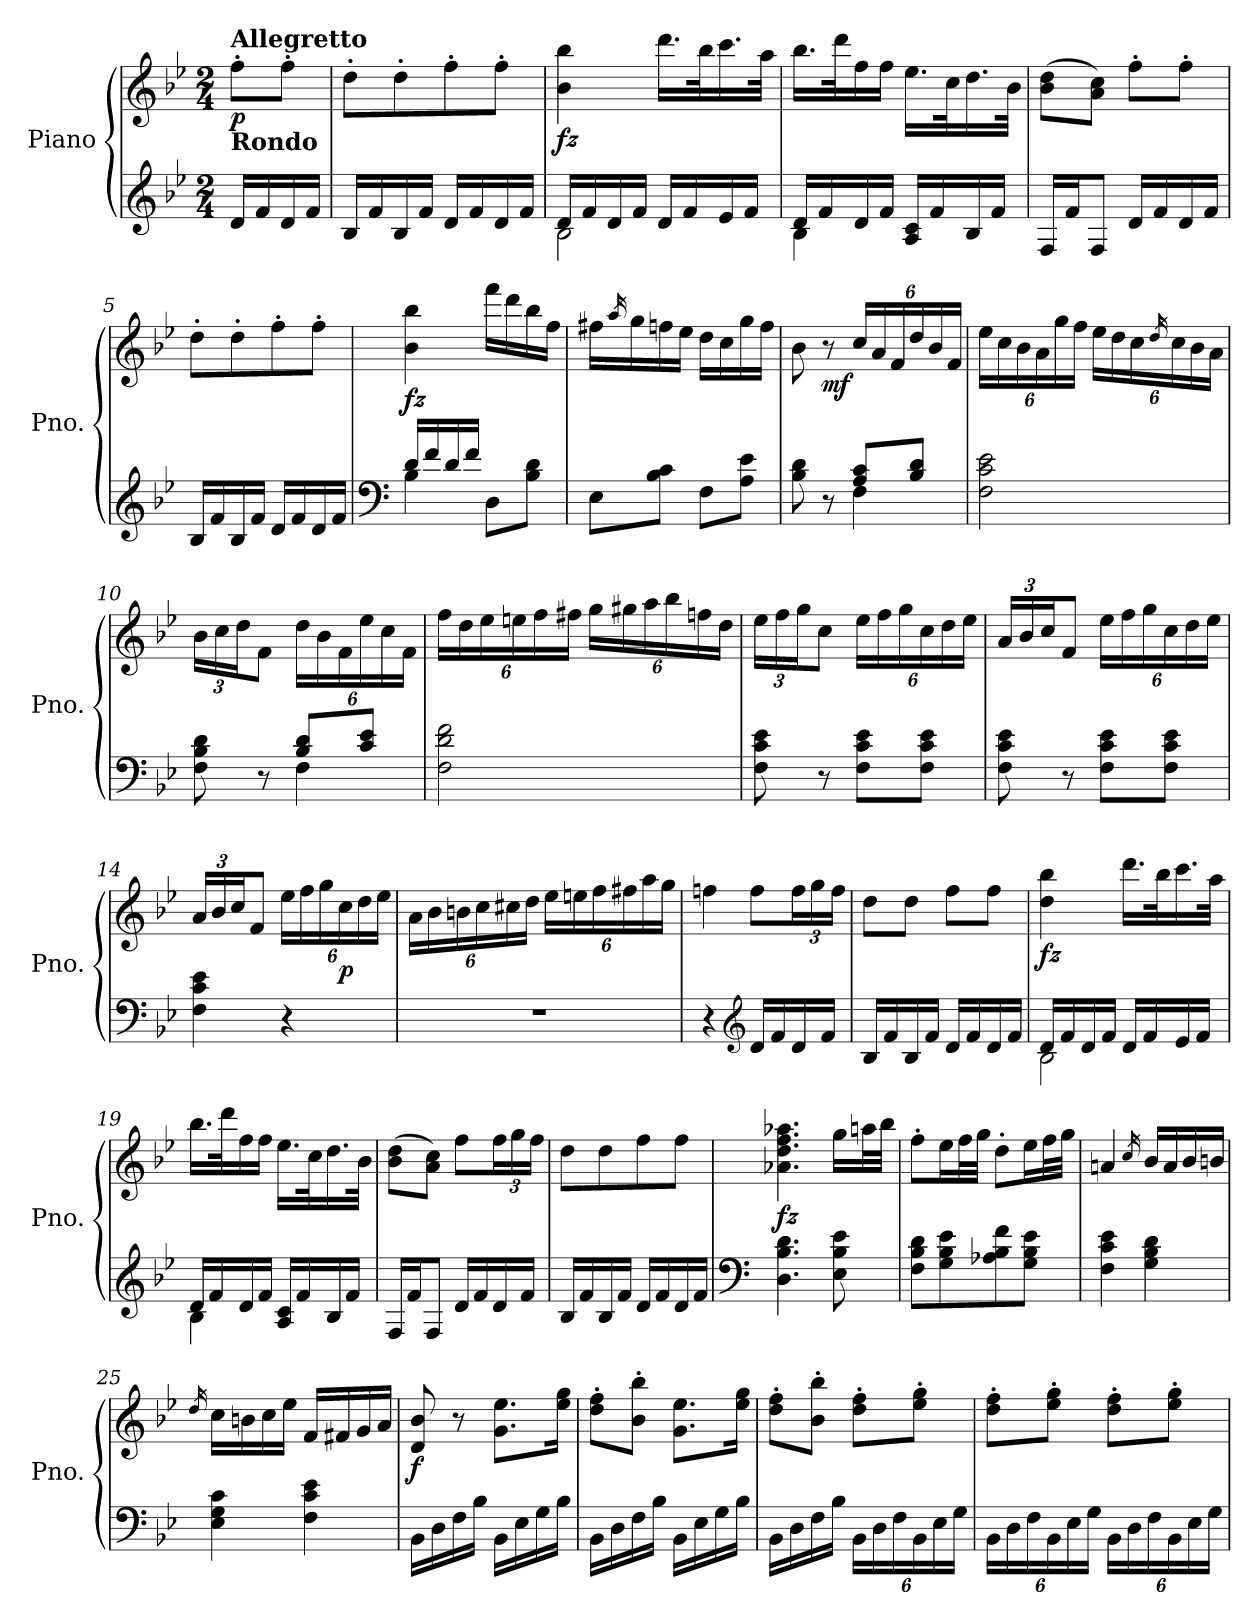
**kern	**kern	**dynam
*part1	*part1	*part1
*staff2	*staff1	*staff1/2
*I"Piano	*	*
*I'Pno.	*	*
*clefG2	*clefG2	*
*k[b-e-]	*k[b-e-]	*
*B-:	*B-:	*
*M2/4	*M2/4	*
*MM100	*MM100	*
=	=	=
!	!LO:TX:b:B:t=Rondo	!
!	!LO:TX:a:B:t=Allegretto	!
!	!	!LO:DY:b
16d/LL	8ff'\L	p
16f/	.	.
16d/	8ff'\J	.
16f/JJ	.	.
=1	=1	=1
16B-/LL	8dd'\L	.
16f/	.	.
16B-/	8dd'\	.
16f/JJ	.	.
16d/LL	8ff'\	.
16f/	.	.
16d/	8ff'\J	.
16f/JJ	.	.
=2	=2	=2
*^	*	*
!	!	!	!LO:DY:b
16d/LL	2B-\	4b-\ 4bb-\	fz
16f/	.	.	.
16d/	.	.	.
16f/JJ	.	.	.
16d/LL	.	16.ddd\LL	.
16f/	.	.	.
.	.	32bb-\K	.
16e-/	.	16.ccc\	.
16f/JJ	.	.	.
.	.	32aa\JJk	.
=3	=3	=3	=3
16d/LL	4B-\	16.bb-\LL	.
16f/	.	.	.
.	.	32ddd\K	.
16d/	.	16ff\	.
16f/JJ	.	16ff\JJ	.
16A/ 16c/LL	8ryy	16.ee-\LL	.
16f/	.	.	.
.	.	32cc\K	.
16B-/	8ryy	16.dd\	.
16f/JJ	.	.	.
.	.	32b-\JJk	.
*v	*v	*	*
=4	=4	=4
16F/LL	(8b-\ 8dd\L	.
16f/J	.	.
8F/J	8a\ 8cc\J)	.
16d/LL	8ff'\L	.
16f/	.	.
16d/	8ff'\J	.
16f/JJ	.	.
!!LO:LB:g=z
=5	=5	=5
16B-/LL	8dd'\L	.
16f/	.	.
16B-/	8dd'\	.
16f/JJ	.	.
16d/LL	8ff'\	.
16f/	.	.
16d/	8ff'\J	.
16f/JJ	.	.
!!LO:LB:g=z
=6	=6	=6
*clefF4	*	*
*^	*	*
!	!	!	!LO:DY:b
16d/LL	4B-\	4b-\ 4bb-\	fz
16f/	.	.	.
16d/	.	.	.
16f/JJ	.	.	.
8D\L	4ryy	16fff\LL	.
.	.	16ddd\	.
8B-\ 8d\J	.	16bb-\	.
.	.	16ff\JJ	.
*v	*v	*	*
=7	=7	=7
8E-\L	16ff#X\LL	.
.	16qaa/	.
.	16gg\	.
8B-\ 8c\J	16ffn\	.
.	16ee-\JJ	.
8F\L	16dd\LL	.
.	16cc\	.
8A\ 8e-\J	16gg\	.
.	16ff\JJ	.
=8	=8	=8
*^	*	*
8B-\ 8d\	4ryy	8b-\	.
!	!	!	!LO:DY:b
8r	.	8r	mf
*	*	*Xbrackettup	*
8A/ 8c/L	4F\	24cc/LL	.
.	.	24a/	.
.	.	24f/	.
8B-/ 8d/J	.	24dd/	.
.	.	24b-/	.
.	.	24f/JJ	.
*v	*v	*	*
=9	=9	=9
2F\ 2c\ 2e-\	24ee-\LL	.
.	24cc\	.
.	24b-\	.
.	24a\	.
.	24gg\	.
.	24ff\JJ	.
.	24ee-\LL	.
.	24dd\	.
.	24cc\	.
.	16qdd/	.
.	24cc\	.
.	24b-\	.
.	24a\JJ	.
!!LO:LB:g=z
=10	=10	=10
*^	*	*
8F\ 8B-\ 8d\	4ryy	24b-\LL	.
.	.	24cc\	.
.	.	24dd\J	.
8r	.	8f\J	.
8B-/ 8d/L	4F\	24dd\LL	.
.	.	24b-\	.
.	.	24f\	.
8c/ 8e-/J	.	24ee-\	.
.	.	24cc\	.
.	.	24f\JJ	.
*v	*v	*	*
!!LO:LB:g=z
=11	=11	=11
2F\ 2d\ 2f\	24ff\LL	.
.	24dd\	.
.	24ee-\	.
.	24een\	.
.	24ff\	.
.	24ff#X\JJ	.
.	24gg\LL	.
.	24gg#X\	.
.	24aa\	.
.	24bb-\	.
.	24ffn\	.
.	24dd\JJ	.
=12	=12	=12
8F\ 8c\ 8e-\	24ee-\LL	.
.	24ff\	.
.	24gg\J	.
8r	8cc\J	.
8F\ 8c\ 8e-\L	24ee-\LL	.
.	24ff\	.
.	24gg\	.
8F\ 8c\ 8e-\J	24cc\	.
.	24dd\	.
.	24ee-\JJ	.
=13	=13	=13
8F\ 8c\ 8e-\	24a/LL	.
.	24b-/	.
.	24cc/J	.
8r	8f/J	.
8F\ 8c\ 8e-\L	24ee-\LL	.
.	24ff\	.
.	24gg\	.
8F\ 8c\ 8e-\J	24cc\	.
.	24dd\	.
.	24ee-\JJ	.
=14	=14	=14
4F\ 4c\ 4e-\	24a/LL	.
.	24b-/	.
.	24cc/J	.
.	8f/J	.
4r	24ee-\LL	.
.	24ff\	.
.	24gg\	.
!	!	!LO:DY:b
.	24cc\	p
.	24dd\	.
.	24ee-\JJ	.
!!LO:LB:g=z
=15	=15	=15
2r	24a\LL	.
.	24b-\	.
.	24bn\	.
.	24cc\	.
.	24cc#X\	.
.	24dd\JJ	.
.	24ee-\LL	.
.	24een\	.
.	24ff\	.
.	24ff#X\	.
.	24aa\	.
.	24gg\JJ	.
=16	=16	=16
4r	4ffn\	.
*clefG2	*	*
16d/LL	8ff\L	.
16f/	.	.
16d/	24ff\L	.
.	24gg\	.
16f/JJ	.	.
.	24ff\JJ	.
=17	=17	=17
16B-/LL	8dd\L	.
16f/	.	.
16B-/	8dd\J	.
16f/JJ	.	.
16d/LL	8ff\L	.
16f/	.	.
16d/	8ff\J	.
16f/JJ	.	.
=18	=18	=18
*^	*	*
!	!	!	!LO:DY:b
16d/LL	2B-\	4dd\ 4bb-\	fz
16f/	.	.	.
16d/	.	.	.
16f/JJ	.	.	.
16d/LL	.	16.ddd\LL	.
16f/	.	.	.
.	.	32bb-\K	.
16e-/	.	16.ccc\	.
16f/JJ	.	.	.
.	.	32aa\JJk	.
!!LO:PB:g=z
=19	=19	=19	=19
16d/LL	4B-\	16.bb-\LL	.
16f/	.	.	.
.	.	32ddd\K	.
16d/	.	16ff\	.
16f/JJ	.	16ff\JJ	.
16A/ 16c/LL	8ryy	16.ee-\LL	.
16f/	.	.	.
.	.	32cc\K	.
16B-/	8ryy	16.dd\	.
16f/JJ	.	.	.
.	.	32b-\JJk	.
*v	*v	*	*
!!LO:LB:g=z
=20	=20	=20
16F/LL	(8b-\ 8dd\L	.
16f/J	.	.
8F/J	8a\ 8cc\J)	.
16d/LL	8ff\L	.
16f/	.	.
16d/	24ff\L	.
.	24gg\	.
16f/JJ	.	.
.	24ff\JJ	.
=21	=21	=21
16B-/LL	8dd\L	.
16f/	.	.
16B-/	8dd\	.
16f/JJ	.	.
16d/LL	8ff\	.
16f/	.	.
16d/	8ff\J	.
16f/JJ	.	.
=22	=22	=22
*clefF4	*	*
!	!	!LO:DY:b
4.D\ 4.B-\ 4.d\	4.a-X\ 4.dd\ 4.ff\ 4.aa-X\	fz
8E-\ 8B-\ 8e-\	16gg\LL	.
.	32aan\L	.
.	32bb-\JJJ	.
=23	=23	=23
8F\ 8B-\ 8d\L	8ff'\L	.
8G\ 8B-\ 8e-\	16ee-\L	.
.	32ff\L	.
.	32gg\JJJ	.
8A-X\ 8B-\ 8f\	8dd'\L	.
8G\ 8B-\ 8e-\J	16ee-\L	.
.	32ff\L	.
.	32gg\JJJ	.
=24	=24	=24
4F\ 4c\ 4e-\	4an/	.
.	16qcc/	.
4G\ 4B-\ 4d\	16b-/LL	.
.	16a/	.
.	16b-/	.
.	16bn/JJ	.
!!LO:LB:g=z
=25	=25	=25
.	16qdd/	.
4E-\ 4G\ 4c\	16cc\LL	.
.	16bn\	.
.	16cc\	.
.	16ee-\JJ	.
4F\ 4c\ 4e-\	16f/LL	.
.	16f#X/	.
.	16g/	.
.	16a/JJ	.
=26	=26	=26
!	!	!LO:DY:b
16BB-\LL	8d/ 8b-/	f
16D\	.	.
16F\	8r	.
16B-\JJ	.	.
16BB-\LL	8.g\ 8.ee-\L	.
16E-\	.	.
16G\	.	.
16B-\JJ	16ee-\ 16gg\Jk	.
=27	=27	=27
16BB-\LL	8dd\' 8ff\'L	.
16D\	.	.
16F\	8b-\' 8bb-\'J	.
16B-\JJ	.	.
16BB-\LL	8.g\ 8.ee-\L	.
16E-\	.	.
16G\	.	.
16B-\JJ	16ee-\ 16gg\Jk	.
=28	=28	=28
16BB-\LL	8dd\' 8ff\'L	.
16D\	.	.
16F\	8b-\' 8bb-\'J	.
16B-\JJ	.	.
*Xbrackettup	*	*
24BB-\LL	8dd\' 8ff\'L	.
24D\	.	.
24F\	.	.
24BB-\	8ee-\' 8gg\'J	.
24E-\	.	.
24G\JJ	.	.
!!LO:LB:g=z
=29	=29	=29
24BB-\LL	8dd\' 8ff\'L	.
24D\	.	.
24F\	.	.
24BB-\	8ee-\' 8gg\'J	.
24E-\	.	.
24G\JJ	.	.
24BB-\LL	8dd\' 8ff\'L	.
24D\	.	.
24F\	.	.
24BB-\	8ee-\' 8gg\'J	.
24E-\	.	.
24G\JJ	.	.
=	=	=
*-	*-	*-
